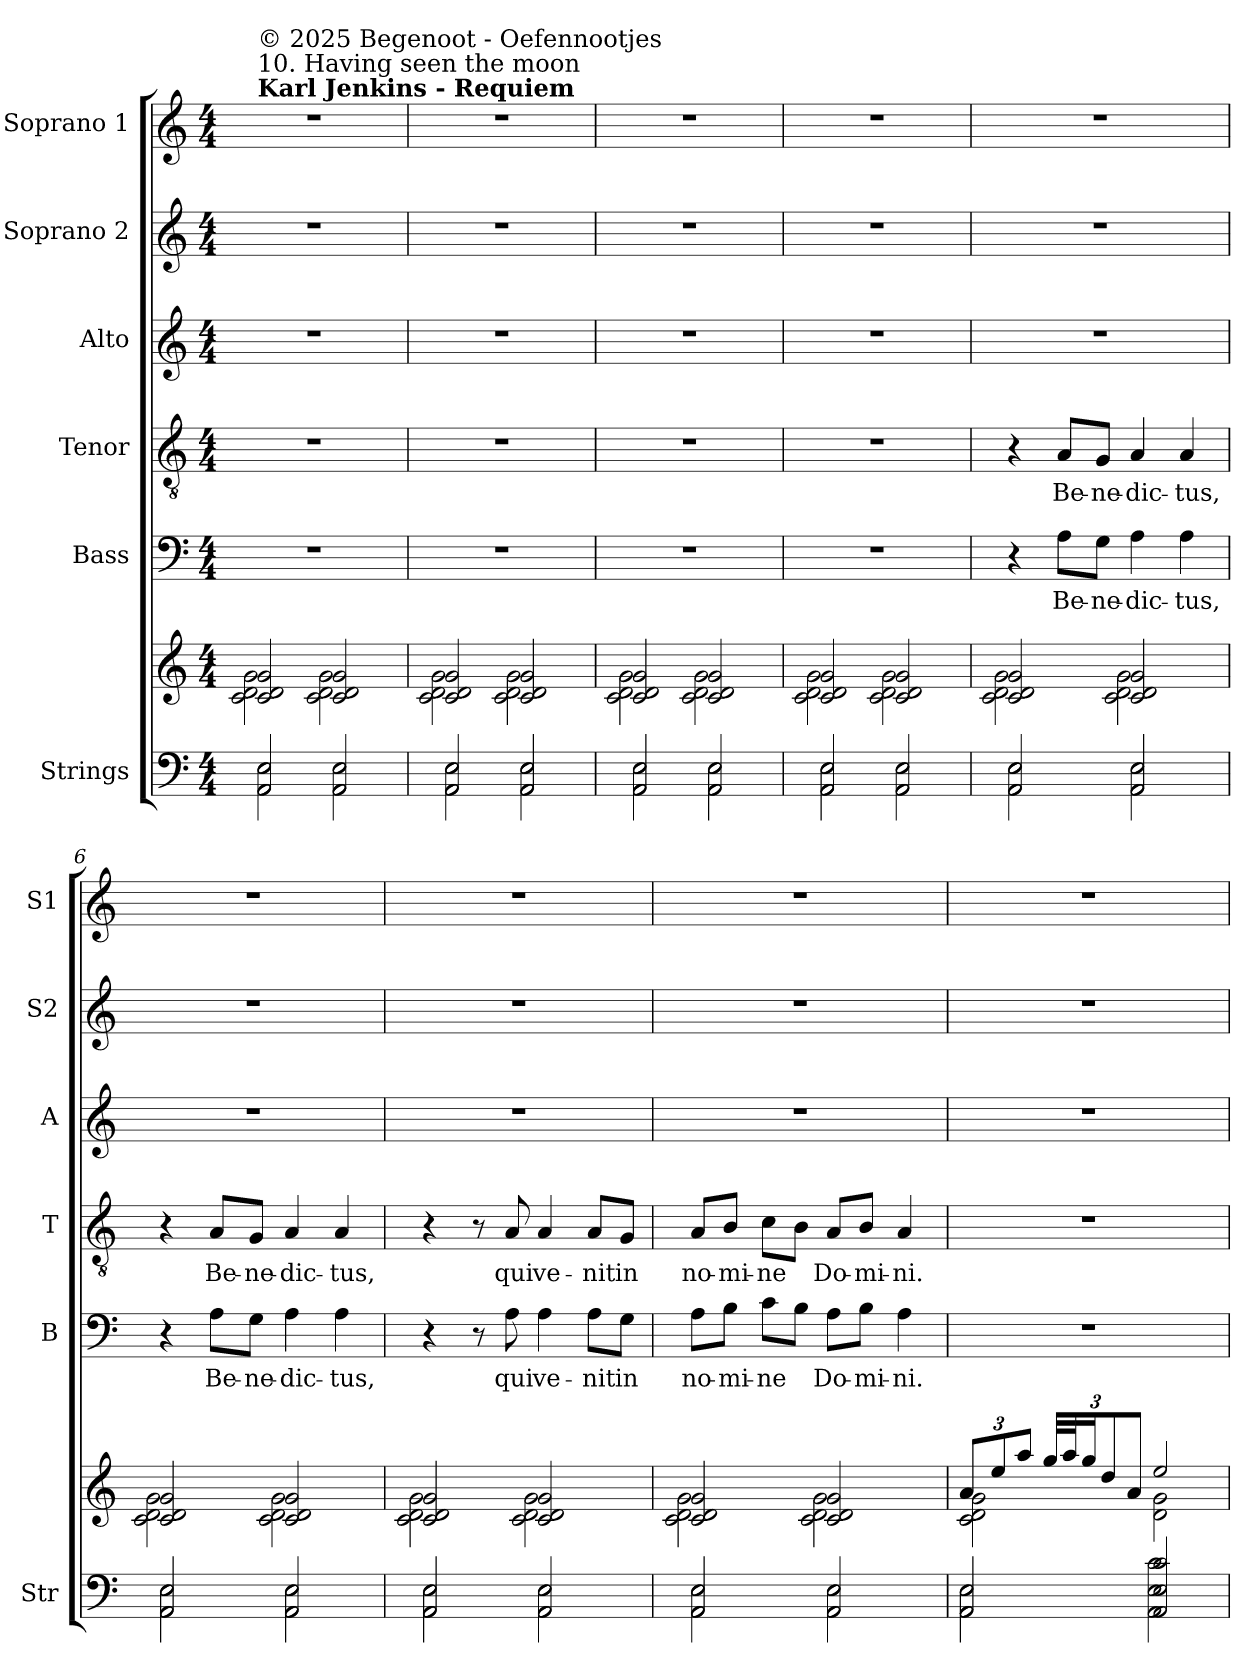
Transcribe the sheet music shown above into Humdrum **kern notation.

**kern	**kern	**kern	**text	**kern	**text	**kern	**kern	**kern
*part6	*part6	*part5	*part5	*part4	*part4	*part3	*part2	*part1
*staff7	*staff6	*staff5	*staff5	*staff4	*staff4	*staff3	*staff2	*staff1
*I"Strings	*	*I"Bass	*	*I"Tenor	*	*I"Alto	*I"Soprano 2	*I"Soprano 1
*I'Str	*	*I'B	*	*I'T	*	*I'A	*I'S2	*I'S1
*clefF4	*clefG2	*clefF4	*	*clefGv2	*	*clefG2	*clefG2	*clefG2
*k[]	*k[]	*k[]	*	*k[]	*	*k[]	*k[]	*k[]
*M4/4	*M4/4	*M4/4	*	*M4/4	*	*M4/4	*M4/4	*M4/4
=1	=1	=1	=1	=1	=1	=1	=1	=1
*^	*^	*	*	*	*	*	*	*
!	!	!	!	!	!	!	!	!	!	!LO:TX:a:B:t=Karl Jenkins - Requiem
!	!	!	!	!	!	!	!	!	!	!LO:TX:a:t=10. Having seen the moon
!	!	!	!	!	!	!	!	!	!	!LO:TX:a:t=© 2025 Begenoot  -  Oefennootjes
2AA/ 2E/	2AA\ 2E\	2c/ 2d/ 2g/	2c\ 2d\ 2g\	1r	.	1r	.	1r	1r	1r
2AA/ 2E/	2AA\ 2E\	2c/ 2d/ 2g/	2c\ 2d\ 2g\	.	.	.	.	.	.	.
=2	=2	=2	=2	=2	=2	=2	=2	=2	=2	=2
2AA/ 2E/	2AA\ 2E\	2c/ 2d/ 2g/	2c\ 2d\ 2g\	1r	.	1r	.	1r	1r	1r
2AA/ 2E/	2AA\ 2E\	2c/ 2d/ 2g/	2c\ 2d\ 2g\	.	.	.	.	.	.	.
=3	=3	=3	=3	=3	=3	=3	=3	=3	=3	=3
2AA/ 2E/	2AA\ 2E\	2c/ 2d/ 2g/	2c\ 2d\ 2g\	1r	.	1r	.	1r	1r	1r
2AA/ 2E/	2AA\ 2E\	2c/ 2d/ 2g/	2c\ 2d\ 2g\	.	.	.	.	.	.	.
=4	=4	=4	=4	=4	=4	=4	=4	=4	=4	=4
2AA/ 2E/	2AA\ 2E\	2c/ 2d/ 2g/	2c\ 2d\ 2g\	1r	.	1r	.	1r	1r	1r
2AA/ 2E/	2AA\ 2E\	2c/ 2d/ 2g/	2c\ 2d\ 2g\	.	.	.	.	.	.	.
=5	=5	=5	=5	=5	=5	=5	=5	=5	=5	=5
2AA/ 2E/	2AA\ 2E\	2c/ 2d/ 2g/	2c\ 2d\ 2g\	4r	.	4r	.	1r	1r	1r
!	!	!	!	!	!LO:LY:b	!	!LO:LY:b	!	!	!
.	.	.	.	8A\L	Be-	8A/L	Be-	.	.	.
!	!	!	!	!	!LO:LY:b	!	!LO:LY:b	!	!	!
.	.	.	.	8G\J	-ne-	8G/J	-ne-	.	.	.
!	!	!	!	!	!LO:LY:b	!	!LO:LY:b	!	!	!
2AA/ 2E/	2AA\ 2E\	2c/ 2d/ 2g/	2c\ 2d\ 2g\	4A\	-dic-	4A/	-dic-	.	.	.
!	!	!	!	!	!LO:LY:b	!	!LO:LY:b	!	!	!
.	.	.	.	4A\	-tus,	4A/	-tus,	.	.	.
!!LO:LB:g=z
=6	=6	=6	=6	=6	=6	=6	=6	=6	=6	=6
2AA/ 2E/	2AA\ 2E\	2c/ 2d/ 2g/	2c\ 2d\ 2g\	4r	.	4r	.	1r	1r	1r
!	!	!	!	!	!LO:LY:b	!	!LO:LY:b	!	!	!
.	.	.	.	8A\L	Be-	8A/L	Be-	.	.	.
!	!	!	!	!	!LO:LY:b	!	!LO:LY:b	!	!	!
.	.	.	.	8G\J	-ne-	8G/J	-ne-	.	.	.
!	!	!	!	!	!LO:LY:b	!	!LO:LY:b	!	!	!
2AA/ 2E/	2AA\ 2E\	2c/ 2d/ 2g/	2c\ 2d\ 2g\	4A\	-dic-	4A/	-dic-	.	.	.
!	!	!	!	!	!LO:LY:b	!	!LO:LY:b	!	!	!
.	.	.	.	4A\	-tus,	4A/	-tus,	.	.	.
=7	=7	=7	=7	=7	=7	=7	=7	=7	=7	=7
2AA/ 2E/	2AA\ 2E\	2c/ 2d/ 2g/	2c\ 2d\ 2g\	4r	.	4r	.	1r	1r	1r
.	.	.	.	8r	.	8r	.	.	.	.
!	!	!	!	!	!LO:LY:b	!	!LO:LY:b	!	!	!
.	.	.	.	8A\	qui	8A/	qui	.	.	.
!	!	!	!	!	!LO:LY:b	!	!LO:LY:b	!	!	!
2AA/ 2E/	2AA\ 2E\	2c/ 2d/ 2g/	2c\ 2d\ 2g\	4A\	ve-	4A/	ve-	.	.	.
!	!	!	!	!	!LO:LY:b	!	!LO:LY:b	!	!	!
.	.	.	.	8A\L	-nit	8A/L	-nit	.	.	.
!	!	!	!	!	!LO:LY:b	!	!LO:LY:b	!	!	!
.	.	.	.	8G\J	in	8G/J	in	.	.	.
=8	=8	=8	=8	=8	=8	=8	=8	=8	=8	=8
!	!	!	!	!	!LO:LY:b	!	!LO:LY:b	!	!	!
2AA/ 2E/	2AA\ 2E\	2c/ 2d/ 2g/	2c\ 2d\ 2g\	8A\L	no-	8A/L	no-	1r	1r	1r
!	!	!	!	!	!LO:LY:b	!	!LO:LY:b	!	!	!
.	.	.	.	8B\J	-mi-	8B/J	-mi-	.	.	.
!	!	!	!	!	!LO:LY:b	!	!LO:LY:b	!	!	!
.	.	.	.	8c\L	-ne	8c\L	-ne	.	.	.
.	.	.	.	8B\J	.	8B\J	.	.	.	.
!	!	!	!	!	!LO:LY:b	!	!LO:LY:b	!	!	!
2AA/ 2E/	2AA\ 2E\	2c/ 2d/ 2g/	2c\ 2d\ 2g\	8A\L	Do-	8A/L	Do-	.	.	.
!	!	!	!	!	!LO:LY:b	!	!LO:LY:b	!	!	!
.	.	.	.	8B\J	-mi-	8B/J	-mi-	.	.	.
!	!	!	!	!	!LO:LY:b	!	!LO:LY:b	!	!	!
.	.	.	.	4A\	-ni.	4A/	-ni.	.	.	.
!!LO:PB:g=z
=9	=9	=9	=9	=9	=9	=9	=9	=9	=9	=9
*	*	*Xbrackettup	*	*	*	*	*	*	*	*
2AA/ 2E/	2AA\ 2E\	12a/L	2c\ 2d\ 2g\	1r	.	1r	.	1r	1r	1r
.	.	12ee/	.	.	.	.	.	.	.	.
.	.	12aa/J	.	.	.	.	.	.	.	.
.	.	48gg/LLL	.	.	.	.	.	.	.	.
.	.	48aa/J	.	.	.	.	.	.	.	.
.	.	24gg/J	.	.	.	.	.	.	.	.
.	.	12dd/	.	.	.	.	.	.	.	.
.	.	12a/J	.	.	.	.	.	.	.	.
2AA/ 2E/ 2c/	2AA\ 2E\ 2c\	2ee/	2d\ 2g\	.	.	.	.	.	.	.
*v	*v	*	*	*	*	*	*	*	*	*
*	*v	*v	*	*	*	*	*	*	*
=	=	=	=	=	=	=	=	=
*-	*-	*-	*-	*-	*-	*-	*-	*-
